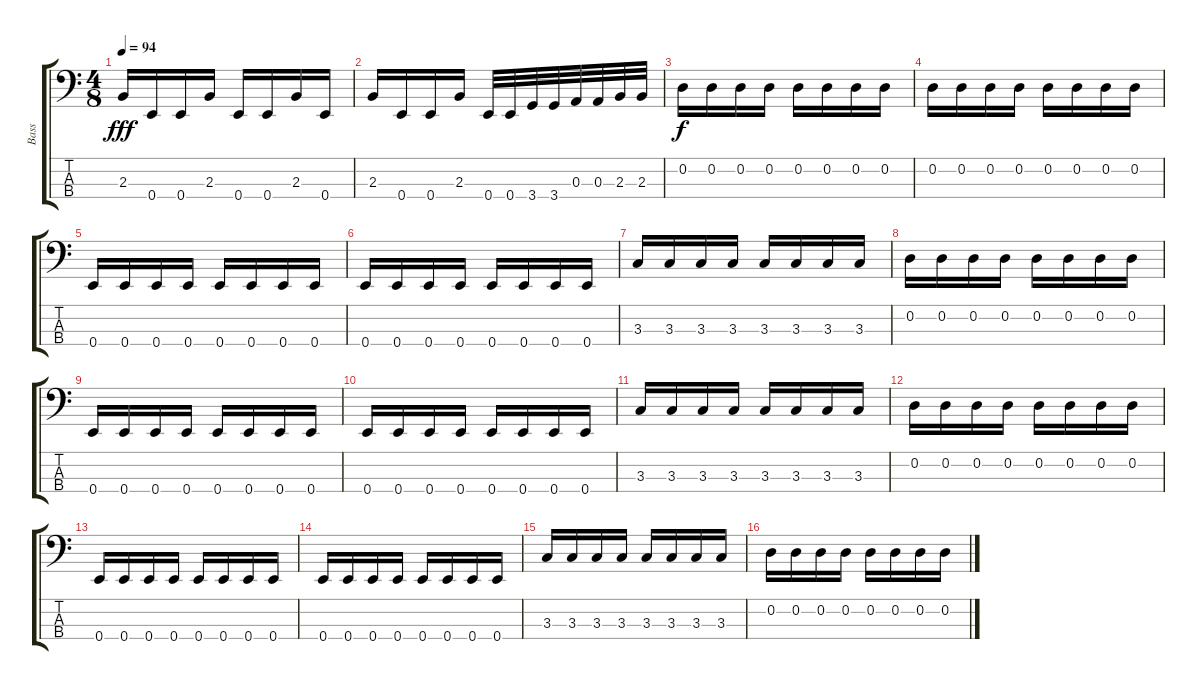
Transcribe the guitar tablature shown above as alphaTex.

\track ("Bass" "Bass") {instrument electricbasspick}
\staff {score tabs}
\tuning (G2 D2 A1 E1) {hide}
\ts (4 8)
\tempo 94
\clef f4
\ks c
2.3.16{dy fff} 0.4.16 0.4.16 2.3.16 0.4.16 0.4.16 2.3.16 0.4.16 |
2.3.16 0.4.16 0.4.16 2.3.16 0.4.32 0.4.32 3.4.32 3.4.32 0.3.32 0.3.32 2.3.32 2.3.32 |
0.2.16{dy f} 0.2.16 0.2.16 0.2.16 0.2.16 0.2.16 0.2.16 0.2.16 |
0.2.16 0.2.16 0.2.16 0.2.16 0.2.16 0.2.16 0.2.16 0.2.16 |
0.4.16 0.4.16 0.4.16 0.4.16 0.4.16 0.4.16 0.4.16 0.4.16 |
0.4.16 0.4.16 0.4.16 0.4.16 0.4.16 0.4.16 0.4.16 0.4.16 |
3.3.16 3.3.16 3.3.16 3.3.16 3.3.16 3.3.16 3.3.16 3.3.16 |
0.2.16 0.2.16 0.2.16 0.2.16 0.2.16 0.2.16 0.2.16 0.2.16 |
0.4.16 0.4.16 0.4.16 0.4.16 0.4.16 0.4.16 0.4.16 0.4.16 |
0.4.16 0.4.16 0.4.16 0.4.16 0.4.16 0.4.16 0.4.16 0.4.16 |
3.3.16 3.3.16 3.3.16 3.3.16 3.3.16 3.3.16 3.3.16 3.3.16 |
0.2.16 0.2.16 0.2.16 0.2.16 0.2.16 0.2.16 0.2.16 0.2.16 |
0.4.16 0.4.16 0.4.16 0.4.16 0.4.16 0.4.16 0.4.16 0.4.16 |
0.4.16 0.4.16 0.4.16 0.4.16 0.4.16 0.4.16 0.4.16 0.4.16 |
3.3.16 3.3.16 3.3.16 3.3.16 3.3.16 3.3.16 3.3.16 3.3.16 |
0.2.16 0.2.16 0.2.16 0.2.16 0.2.16 0.2.16 0.2.16 0.2.16
